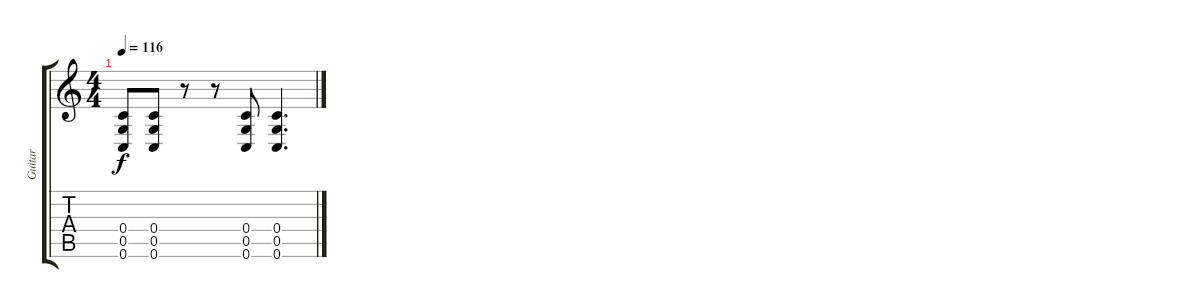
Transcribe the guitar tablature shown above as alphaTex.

\track ("Guitar" "Guitar") {instrument distortionguitar}
\staff {score tabs}
\tuning (E4 B3 G3 C3 G2 C2) {hide}
\ts (4 4)
\tempo 116
\clef g2
\ks c
(0.4 0.5 0.6).8{dy f} (0.4 0.5 0.6).8 r.8 r.8 (0.4 0.5 0.6).8 (0.4 0.5 0.6).4{d}
